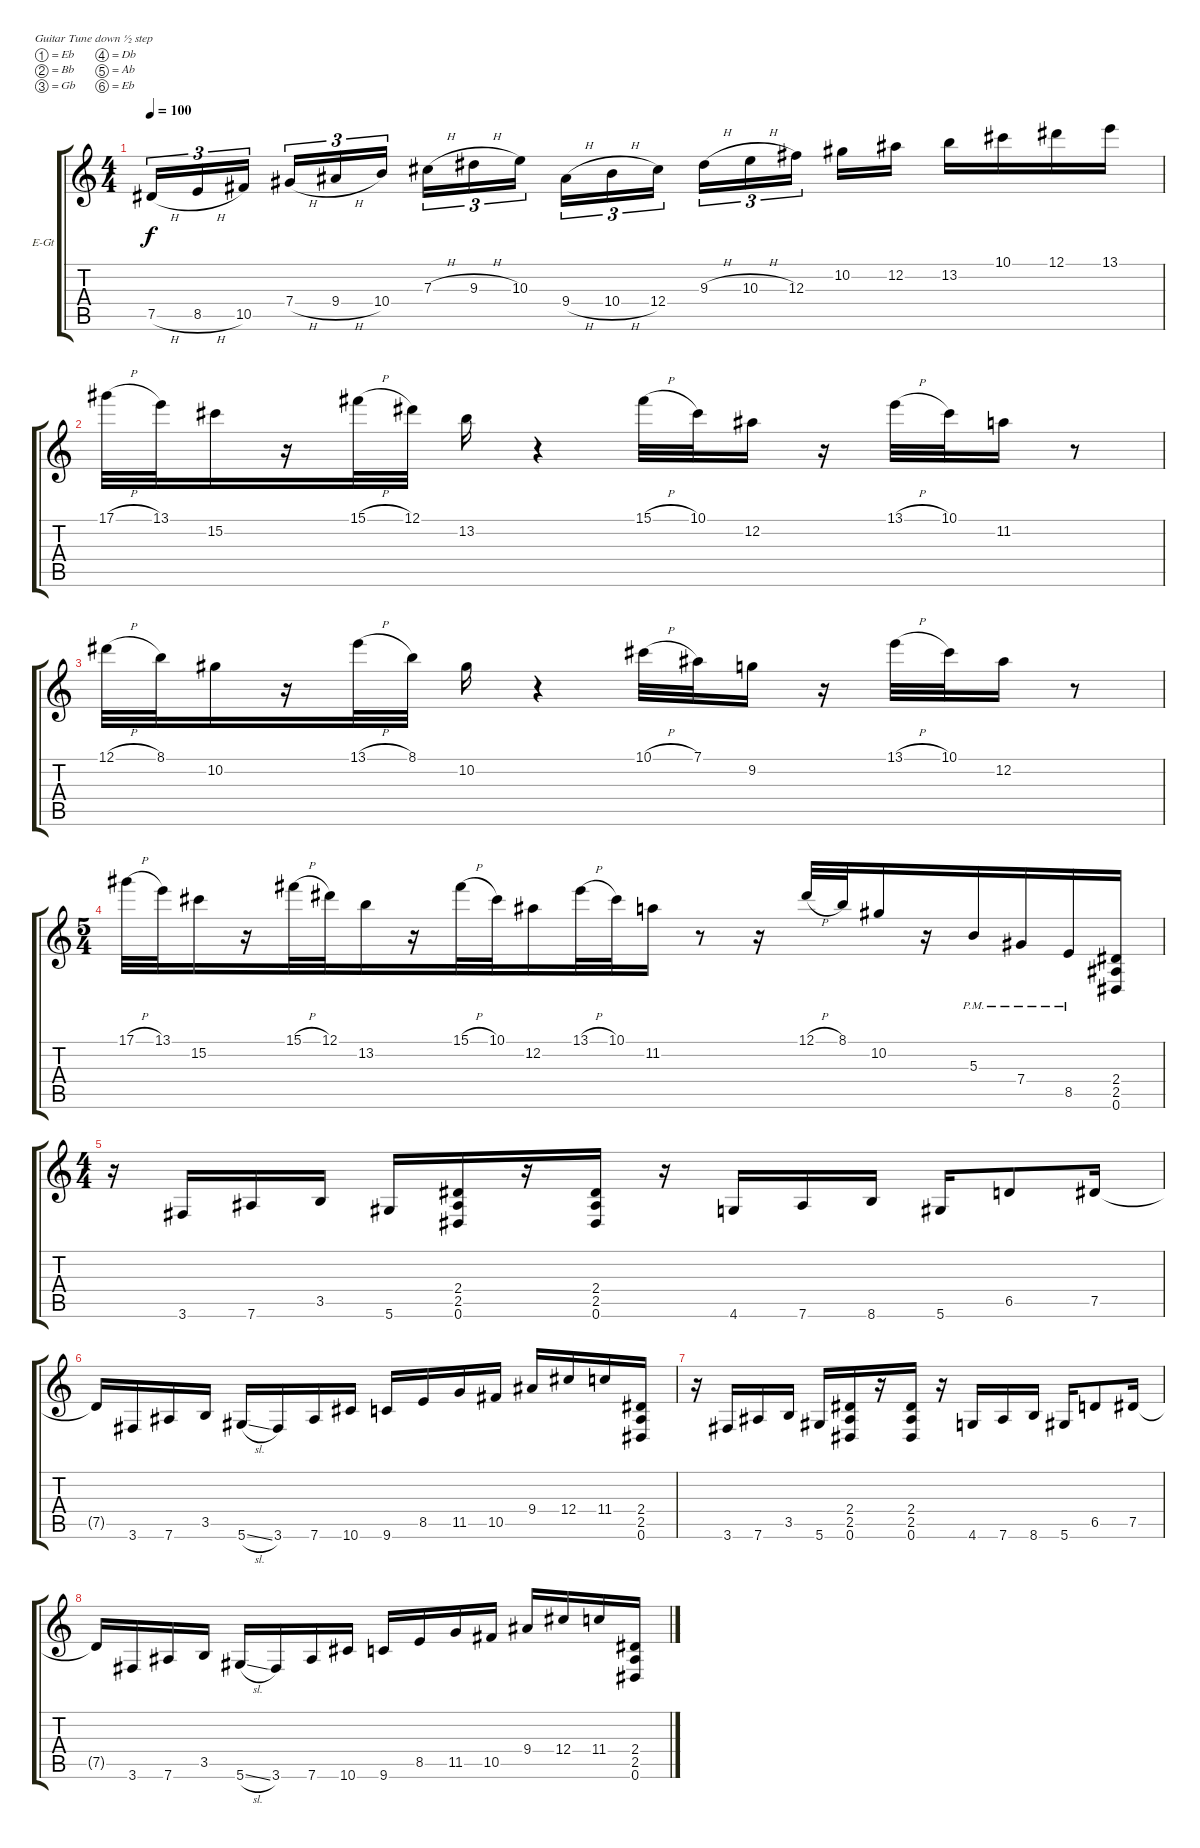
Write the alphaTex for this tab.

\bracketExtendMode groupsimilarinstruments
\firstSystemTrackNameOrientation horizontal
\otherSystemsTrackNameOrientation horizontal
\track ("Luke Hoskin" "E-Gt") {instrument overdrivenguitar}
\staff {score tabs}
\tuning (Eb4 Bb3 Gb3 Db3 Ab2 Eb2)
\ts (4 4)
\tempo 100
\clef g2
\ks c
7.5{h}.16{tu (3 2) dy f} 8.5{h}.16{tu (3 2)} 10.5.16{tu (3 2)} 7.4{h}.16{tu (3 2)} 9.4{h}.16{tu (3 2)} 10.4.16{tu (3 2)} 7.3{h}.16{tu (3 2)} 9.3{h}.16{tu (3 2)} 10.3.16{tu (3 2)} 9.4{h}.16{tu (3 2)} 10.4{h}.16{tu (3 2)} 12.4.16{tu (3 2)} 9.3{h}.16{tu (3 2)} 10.3{h}.16{tu (3 2)} 12.3.16{tu (3 2)} 10.2.16 12.2.16 13.2.16 10.1.16 12.1.16 13.1.16 |
17.1{h}.32 13.1.32 15.2.16 r.16 15.1{h}.32 12.1.32 13.2.16 r.4 15.1{h}.32 10.1.32 12.2.16 r.16 13.1{h}.32 10.1.32 11.2.16 r.8 |
12.1{h}.32 8.1.32 10.2.16 r.16 13.1{h}.32 8.1.32 10.2.16 r.4 10.1{h}.32 7.1.32 9.2.16 r.16 13.1{h}.32 10.1.32 12.2.16 r.8 |
\ts (5 4)
\beaming (8 6 4)
17.1{h}.32 13.1.32 15.2.16 r.16 15.1{h}.32 12.1.32 13.2.16 r.16 15.1{h}.32 10.1.32 12.2.16 13.1{h}.32 10.1.32 11.2.16 r.8 r.16 12.1{h}.32 8.1.32 10.2.16 r.16 5.3{pm}.16 7.4{pm}.16 8.5{pm}.16 (2.4 2.5 0.6).16 |
\ts (4 4)
\beaming (8 2 2 2 2)
r.16 3.6.16 7.6.16 3.5.16 5.6.16 (2.4 2.5 0.6).16 r.16 (2.4 2.5 0.6).16 r.16 4.6.16 7.6.16 8.6.16 5.6.16 6.5.8 7.5.16 |
7.5{t}.16 3.6.16 7.6.16 3.5.16 5.6{sl}.16 3.6.16 7.6.16 10.6.16 9.6.16 8.5.16 11.5.16 10.5.16 9.4.16 12.4.16 11.4.16 (2.4 2.5 0.6).16 |
r.16 3.6.16 7.6.16 3.5.16 5.6.16 (2.4 2.5 0.6).16 r.16 (2.4 2.5 0.6).16 r.16 4.6.16 7.6.16 8.6.16 5.6.16 6.5.8 7.5.16 |
7.5{t}.16 3.6.16 7.6.16 3.5.16 5.6{sl}.16 3.6.16 7.6.16 10.6.16 9.6.16 8.5.16 11.5.16 10.5.16 9.4.16 12.4.16 11.4.16 (2.4 2.5 0.6).16
